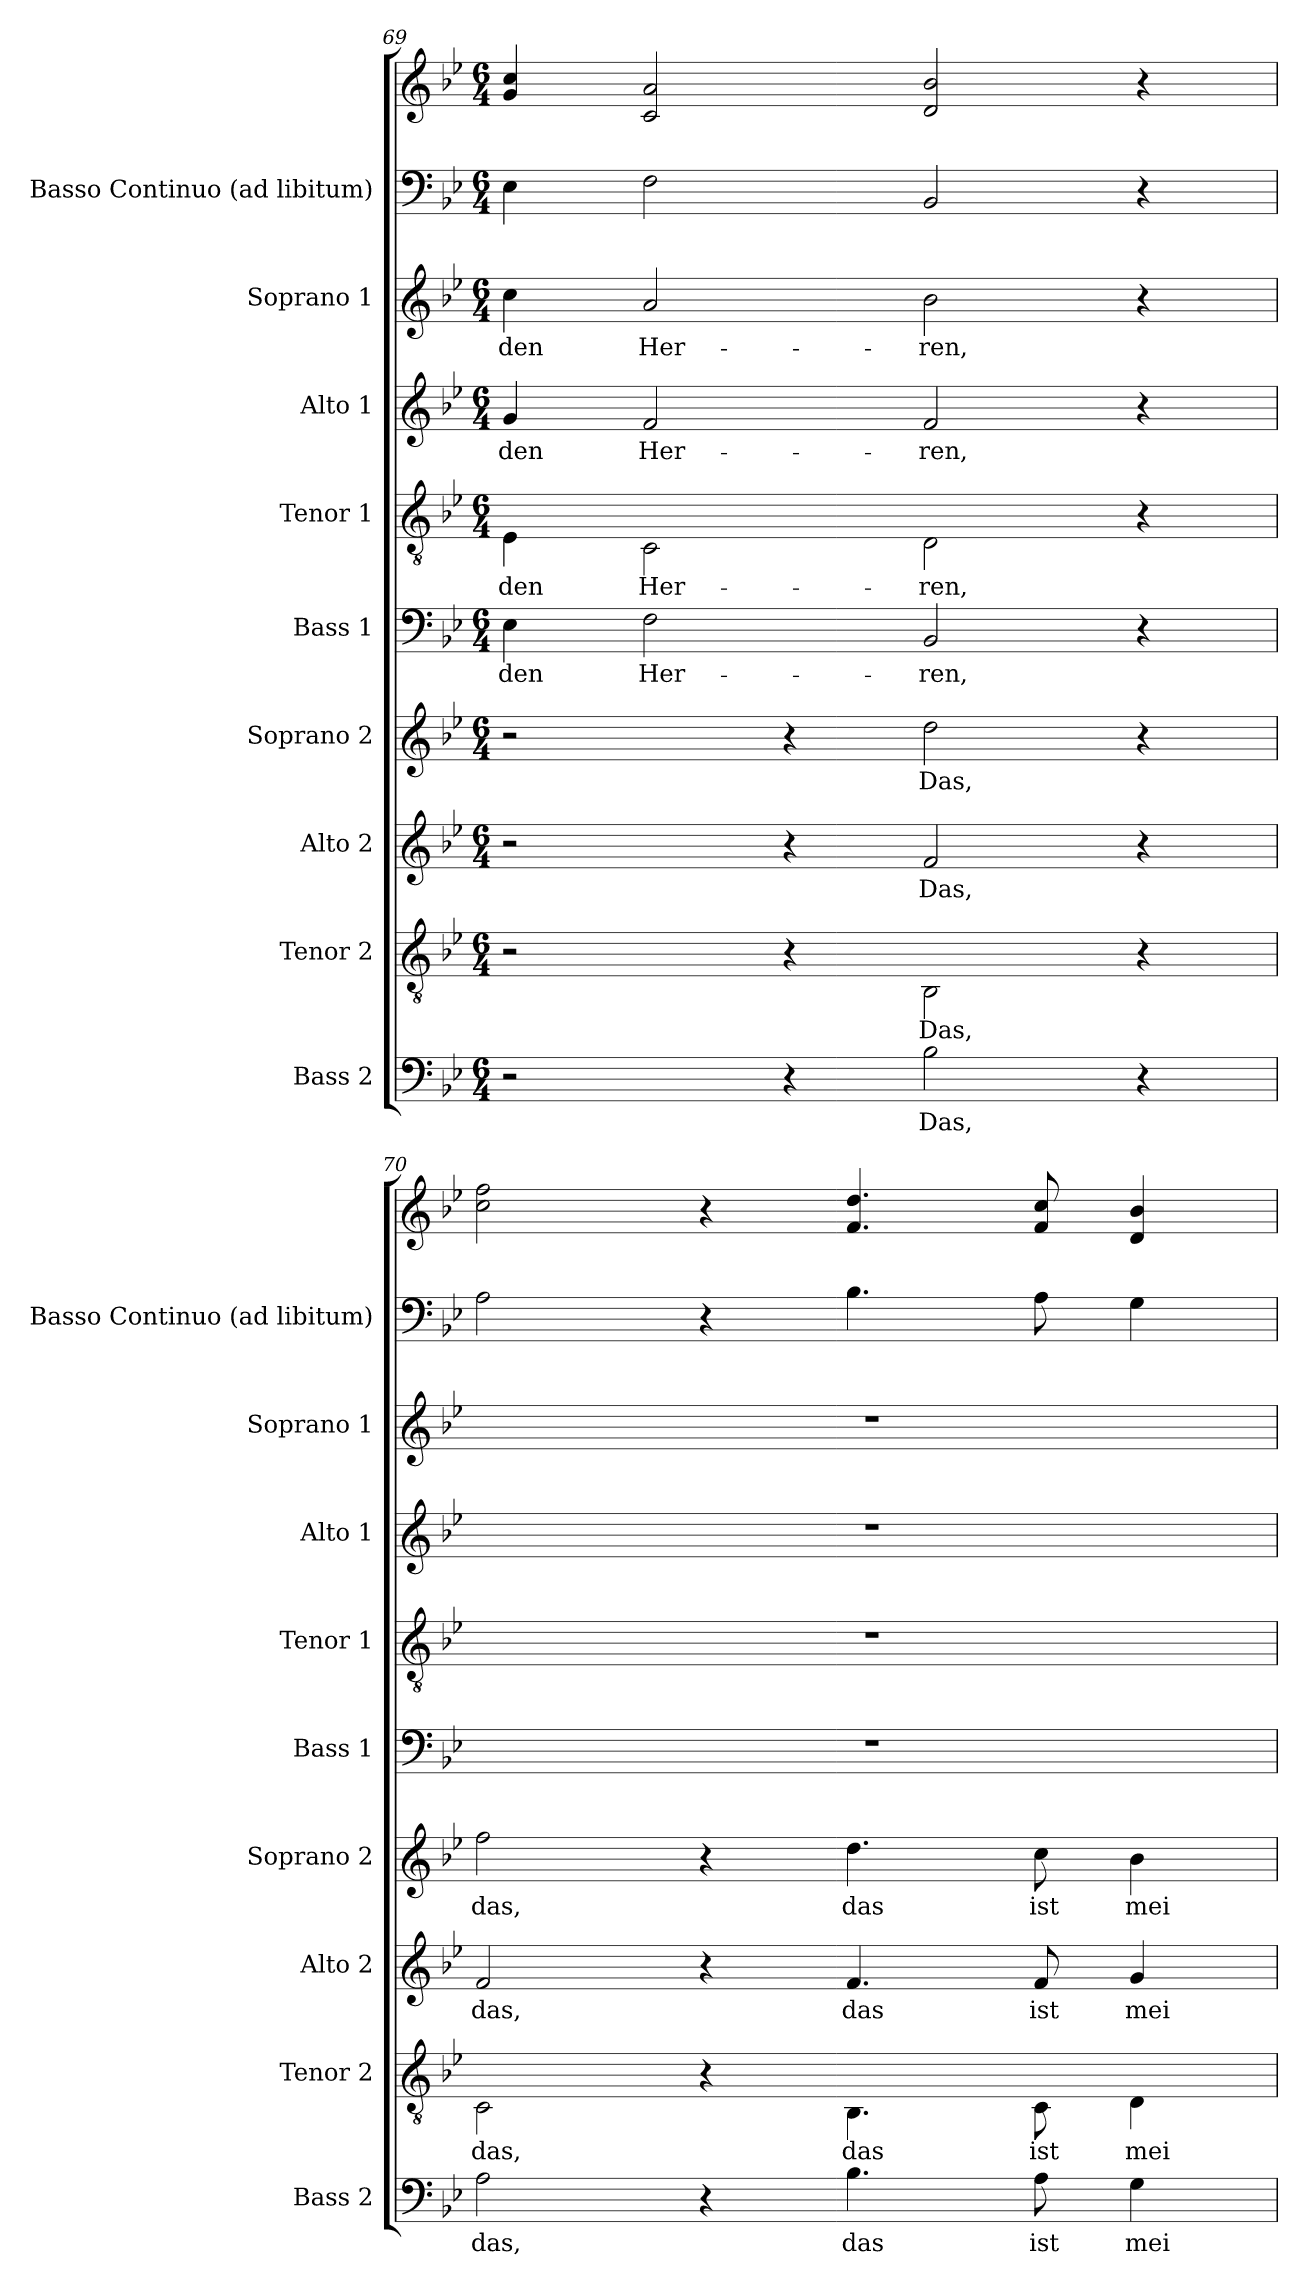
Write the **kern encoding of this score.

**kern	**text	**kern	**text	**kern	**text	**kern	**text	**kern	**text	**kern	**text	**kern	**text	**kern	**text	**kern	**kern
*part9	*part9	*part8	*part8	*part7	*part7	*part6	*part6	*part5	*part5	*part4	*part4	*part3	*part3	*part2	*part2	*part1	*part1
*staff10	*staff10	*staff9	*staff9	*staff8	*staff8	*staff7	*staff7	*staff6	*staff6	*staff5	*staff5	*staff4	*staff4	*staff3	*staff3	*staff2	*staff1
*I"Bass 2	*	*I"Tenor 2	*	*I"Alto 2	*	*I"Soprano 2	*	*I"Bass 1	*	*I"Tenor 1	*	*I"Alto 1	*	*I"Soprano 1	*	*I"Basso Continuo    (ad libitum)	*
*I'Bass 2	*	*I'Tenor 2	*	*I'Alto 2	*	*I'Soprano 2	*	*I'Bass 1	*	*I'Tenor 1	*	*I'Alto 1	*	*I'Soprano 1	*	*I'Basso Continuo    (ad libitum)	*
*clefF4	*	*clefGv2	*	*clefG2	*	*clefG2	*	*clefF4	*	*clefGv2	*	*clefG2	*	*clefG2	*	*clefF4	*clefG2
*k[b-e-]	*	*k[b-e-]	*	*k[b-e-]	*	*k[b-e-]	*	*k[b-e-]	*	*k[b-e-]	*	*k[b-e-]	*	*k[b-e-]	*	*k[b-e-]	*k[b-e-]
*B-:	*	*B-:	*	*B-:	*	*B-:	*	*B-:	*	*B-:	*	*B-:	*	*B-:	*	*B-:	*B-:
*M6/4	*	*M6/4	*	*M6/4	*	*M6/4	*	*M6/4	*	*M6/4	*	*M6/4	*	*M6/4	*	*M6/4	*M6/4
=69	=69	=69	=69	=69	=69	=69	=69	=69	=69	=69	=69	=69	=69	=69	=69	=69	=69
!	!	!	!	!	!	!	!	!	!LO:LY:b:color=#000000	!	!	!	!	!	!	!	!
!	!	!	!	!	!	!	!	!	!	!	!LO:LY:b:color=#000000	!	!	!	!	!	!
!	!	!	!	!	!	!	!	!	!	!	!	!	!LO:LY:b:color=#000000	!	!	!	!
!	!	!	!	!	!	!	!	!	!	!	!	!	!	!	!LO:LY:b:color=#000000	!	!
2r	.	2r	.	2r	.	2r	.	4E-i\	den	4E-i\	den	4gi/	den	4cci\	den	4E-i\	4gi/ 4cci
!	!	!	!	!	!	!	!	!	!LO:LY:b:color=#000000	!	!	!	!	!	!	!	!
!	!	!	!	!	!	!	!	!	!	!	!LO:LY:b:color=#000000	!	!	!	!	!	!
!	!	!	!	!	!	!	!	!	!	!	!	!	!LO:LY:b:color=#000000	!	!	!	!
!	!	!	!	!	!	!	!	!	!	!	!	!	!	!	!LO:LY:b:color=#000000	!	!
.	.	.	.	.	.	.	.	2Fi\	Her-	2Ci\	Her-	2fi/	Her-	2ai/	Her-	2Fi\	2ci/ 2ai
4r	.	4r	.	4r	.	4r	.	.	.	.	.	.	.	.	.	.	.
!	!LO:LY:b:color=#000000	!	!	!	!	!	!	!	!	!	!	!	!	!	!	!	!
!	!	!	!LO:LY:b:color=#000000	!	!	!	!	!	!	!	!	!	!	!	!	!	!
!	!	!	!	!	!LO:LY:b:color=#000000	!	!	!	!	!	!	!	!	!	!	!	!
!	!	!	!	!	!	!	!LO:LY:b:color=#000000	!	!	!	!	!	!	!	!	!	!
!	!	!	!	!	!	!	!	!	!LO:LY:b:color=#000000	!	!	!	!	!	!	!	!
!	!	!	!	!	!	!	!	!	!	!	!LO:LY:b:color=#000000	!	!	!	!	!	!
!	!	!	!	!	!	!	!	!	!	!	!	!	!LO:LY:b:color=#000000	!	!	!	!
!	!	!	!	!	!	!	!	!	!	!	!	!	!	!	!LO:LY:b:color=#000000	!	!
2B-i\	Das,	2BB-i\	Das,	2fi/	Das,	2ddi\	Das,	2BB-i/	-ren,	2Di\	-ren,	2fi/	-ren,	2b-i\	-ren,	2BB-i/	2di/ 2b-i
4r	.	4r	.	4r	.	4r	.	4r	.	4r	.	4r	.	4r	.	4r	4r
=70	=70	=70	=70	=70	=70	=70	=70	=70	=70	=70	=70	=70	=70	=70	=70	=70	=70
!	!LO:LY:b:color=#000000	!	!	!	!	!	!	!	!	!	!	!	!	!	!	!	!
!	!	!	!LO:LY:b:color=#000000	!	!	!	!	!	!	!	!	!	!	!	!	!	!
!	!	!	!	!	!LO:LY:b:color=#000000	!	!	!	!	!	!	!	!	!	!	!	!
!	!	!	!	!	!	!	!LO:LY:b:color=#000000	!LO:N:vis=1	!	!LO:N:vis=1	!	!LO:N:vis=1	!	!LO:N:vis=1	!	!	!
2Ai\	das,	2Ci\	das,	2fi/	das,	2ffi\	das,	1.r	.	1.r	.	1.r	.	1.r	.	2Ai\	2cci\ 2ffi
4r	.	4r	.	4r	.	4r	.	.	.	.	.	.	.	.	.	4r	4r
!	!LO:LY:b:color=#000000	!	!	!	!	!	!	!	!	!	!	!	!	!	!	!	!
!	!	!	!LO:LY:b:color=#000000	!	!	!	!	!	!	!	!	!	!	!	!	!	!
!	!	!	!	!	!LO:LY:b:color=#000000	!	!	!	!	!	!	!	!	!	!	!	!
!	!	!	!	!	!	!	!LO:LY:b:color=#000000	!	!	!	!	!	!	!	!	!	!
4.B-i\	das	4.BB-i\	das	4.fi/	das	4.ddi\	das	.	.	.	.	.	.	.	.	4.B-i\	4.fi/ 4.ddi
!	!LO:LY:b:color=#000000	!	!	!	!	!	!	!	!	!	!	!	!	!	!	!	!
!	!	!	!LO:LY:b:color=#000000	!	!	!	!	!	!	!	!	!	!	!	!	!	!
!	!	!	!	!	!LO:LY:b:color=#000000	!	!	!	!	!	!	!	!	!	!	!	!
!	!	!	!	!	!	!	!LO:LY:b:color=#000000	!	!	!	!	!	!	!	!	!	!
8Ai\	ist	8Ci\	ist	8fi/	ist	8cci\	ist	.	.	.	.	.	.	.	.	8Ai\	8fi/ 8cci
!	!LO:LY:b:color=#000000	!	!	!	!	!	!	!	!	!	!	!	!	!	!	!	!
!	!	!	!LO:LY:b:color=#000000	!	!	!	!	!	!	!	!	!	!	!	!	!	!
!	!	!	!	!	!LO:LY:b:color=#000000	!	!	!	!	!	!	!	!	!	!	!	!
!	!	!	!	!	!	!	!LO:LY:b:color=#000000	!	!	!	!	!	!	!	!	!	!
4Gi\	mei-	4Di\	mei-	4gi/	mei-	4b-i\	mei-	.	.	.	.	.	.	.	.	4Gi\	4di/ 4b-i
=	=	=	=	=	=	=	=	=	=	=	=	=	=	=	=	=	=
*-	*-	*-	*-	*-	*-	*-	*-	*-	*-	*-	*-	*-	*-	*-	*-	*-	*-
